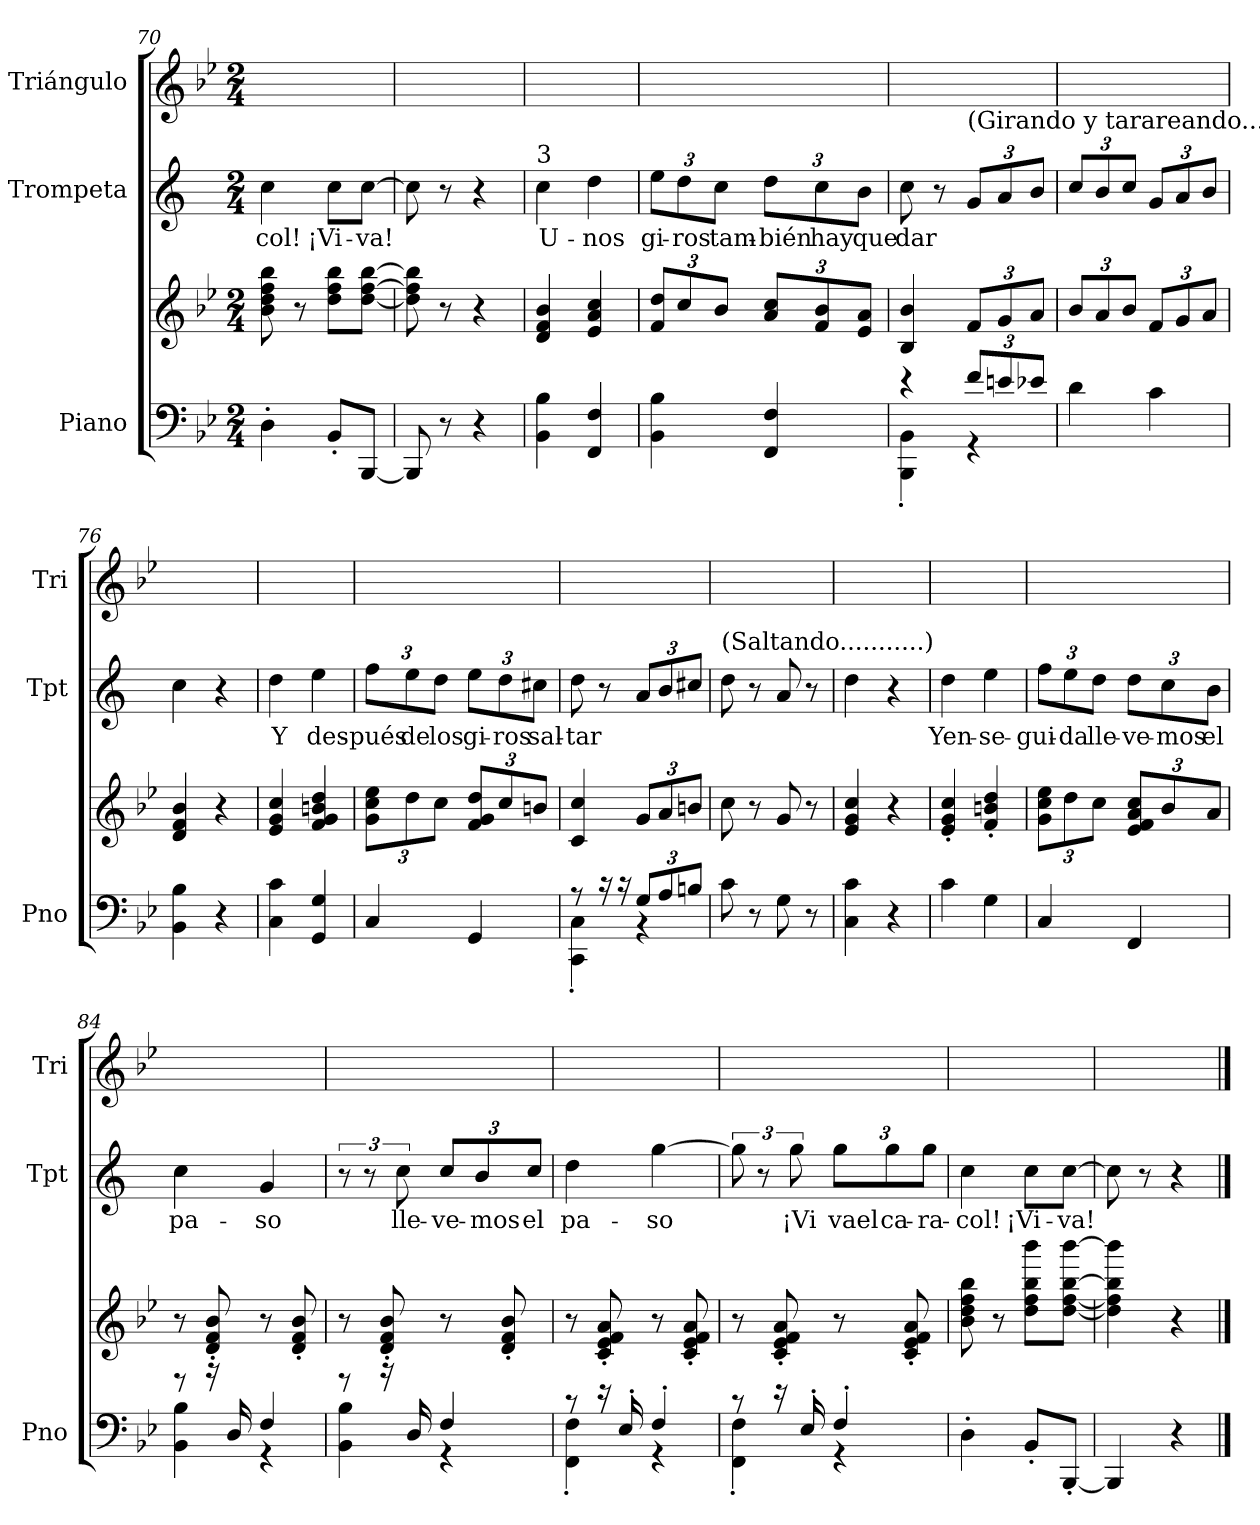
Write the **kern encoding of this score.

**kern	**kern	**kern	**text	**kern
*part3	*part3	*part2	*part2	*part1
*staff4	*staff3	*staff2	*staff2	*staff1
*I"Piano	*	*I"Trompeta	*	*I"Triángulo
*I'Pno	*	*I'Tpt	*	*I'Tri
*clefF4	*clefG2	*clefG2	*	*clefG2
*	*	*ITrd1c2	*	*
*k[b-e-]	*k[b-e-]	*k[b-e-]	*	*k[b-e-]
*M2/4	*M2/4	*M2/4	*	*M2/4
=70	=70	=70	=70	=70
!	!	!	!LO:LY:b	!
4D'\	8b-\ 8dd\ 8ff\ 8bb-\	4b-\	-col!	2ryy
.	8r	.	.	.
!	!	!	!LO:LY:b	!
8BB-'/L	8dd\ 8ff\ 8bb-\L	8b-\L	¡Vi-	.
!	!	!	!LO:LY:b	!
[8BBB-/J	[8dd\ [8ff\ [8bb-\J	[8b-\J	-va!	.
=71	=71	=71	=71	=71
8BBB-/]	8dd\] 8ff\] 8bb-\]	8b-\]	.	2ryy
8r	8r	8r	.	.
4r	4r	4r	.	.
=72	=72	=72	=72	=72
!	!	!LO:TX:a:t=3	!	!
!	!	!	!LO:LY:b	!
4BB-\ 4B-\	4d/ 4f/ 4b-/	4b-\	U-	2ryy
!	!	!	!LO:LY:b	!
4FF/ 4F/	4e-/ 4a/ 4cc/	4cc\	-nos	.
=73	=73	=73	=73	=73
*	*Xbrackettup	*Xbrackettup	*	*
!	!	!	!LO:LY:b	!
4BB-\ 4B-\	12f/ 12dd/L	12dd\L	gi-	2ryy
!	!	!	!LO:LY:b	!
.	12cc/	12cc\	-ros	.
!	!	!	!LO:LY:b	!
.	12b-/J	12b-\J	tam-	.
!	!	!	!LO:LY:b	!
4FF/ 4F/	12a/ 12cc/L	12cc\L	-bién	.
!	!	!	!LO:LY:b	!
.	12f/ 12b-/	12b-\	hay	.
!	!	!	!LO:LY:b	!
.	12e-/ 12a/J	12a\J	que	.
!!LO:LB:g=z
=74	=74	=74	=74	=74
*^	*	*	*	*
!	!	!	!	!LO:LY:b	!
4r	4BBB-\' 4BB-\'	4B-/ 4b-/	8b-\	dar	2ryy
.	.	.	8r	.	.
*Xbrackettup	*	*	*	*	*
!	!	!	!LO:TX:a:t=(Girando y tarareando.......)	!	!
12f/L	4r	12f/L	12f/L	.	.
12en/	.	12g/	12g/	.	.
12e-X/J	.	12a/J	12a/J	.	.
*v	*v	*	*	*	*
=75	=75	=75	=75	=75
4d\	12b-/L	12b-/L	.	2ryy
.	12a/	12a/	.	.
.	12b-/J	12b-/J	.	.
4c\	12f/L	12f/L	.	.
.	12g/	12g/	.	.
.	12a/J	12a/J	.	.
=76	=76	=76	=76	=76
4BB-\ 4B-\	4d/ 4f/ 4b-/	4b-\	.	2ryy
4r	4r	4r	.	.
=77	=77	=77	=77	=77
!	!	!	!LO:LY:b	!
4C\ 4c\	4e-/ 4g/ 4cc/	4cc\	Y	2ryy
!	!	!	!LO:LY:b	!
4GG/ 4G/	4f/ 4g/ 4bn/ 4dd/	4dd\	des-	.
=78	=78	=78	=78	=78
!	!	!	!LO:LY:b	!
4C/	12g\ 12cc\ 12ee-\L	12ee-\L	-pués	2ryy
!	!	!	!LO:LY:b	!
.	12dd\	12dd\	de	.
!	!	!	!LO:LY:b	!
.	12cc\J	12cc\J	los	.
!	!	!	!LO:LY:b	!
4GG/	12f/ 12g/ 12dd/L	12dd\L	gi-	.
!	!	!	!LO:LY:b	!
.	12cc/	12cc\	-ros	.
!	!	!	!LO:LY:b	!
.	12bn/J	12bn\J	sal-	.
!!LO:LB:g=z
=79	=79	=79	=79	=79
*^	*	*	*	*
!	!	!	!	!LO:LY:b	!
8r	4CC\' 4C\'	4c/ 4cc/	8cc\	-tar	2ryy
16r	.	.	8r	.	.
16r	.	.	.	.	.
12G/L	4r	12g/L	12g/L	.	.
12A/	.	12a/	12a/	.	.
12Bn/J	.	12bn/J	12bn/J	.	.
*v	*v	*	*	*	*
=80	=80	=80	=80	=80
!	!	!LO:TX:a:t=(Saltando...........)	!	!
8c\	8cc\	8cc\	.	2ryy
8r	8r	8r	.	.
8G\	8g/	8g/	.	.
8r	8r	8r	.	.
=81	=81	=81	=81	=81
4C\ 4c\	4e-/ 4g/ 4cc/	4cc\	.	2ryy
4r	4r	4r	.	.
=82	=82	=82	=82	=82
!	!	!	!LO:LY:b	!
4c\	4e-/' 4g/' 4cc/'	4cc\	Yen-	2ryy
!	!	!	!LO:LY:b	!
4G\	4f/' 4bn/' 4dd/'	4dd\	-se-	.
=83	=83	=83	=83	=83
!	!	!	!LO:LY:b	!
4C/	12g\ 12cc\ 12ee-\L	12ee-\L	-gui-	2ryy
!	!	!	!LO:LY:b	!
.	12dd\	12dd\	-da	.
!	!	!	!LO:LY:b	!
.	12cc\J	12cc\J	lle-	.
!	!	!	!LO:LY:b	!
4FF/	12e-/ 12f/ 12a/ 12cc/L	12cc\L	-ve-	.
!	!	!	!LO:LY:b	!
.	12b-/	12b-\	-mos	.
!	!	!	!LO:LY:b	!
.	12a/J	12a\J	el	.
=84	=84	=84	=84	=84
*^	*	*	*	*
!	!	!	!	!LO:LY:b	!
8r	4BB-\ 4B-\	8r	4b-\	pa-	2ryy
16r	.	8d/' 8f/' 8b-/'	.	.	.
16D/	.	.	.	.	.
!	!	!	!	!LO:LY:b	!
4F/	4r	8r	4f/	-so	.
.	.	8d/' 8f/' 8b-/'	.	.	.
!!LO:PB:g=z
=85	=85	=85	=85	=85	=85
*	*	*	*brackettup	*	*
8r	4BB-\ 4B-\	8r	12r	.	2ryy
.	.	.	12r	.	.
16r	.	8d/' 8f/' 8b-/'	.	.	.
!	!	!	!	!LO:LY:b	!
.	.	.	12b-\	lle-	.
16D/	.	.	.	.	.
*	*	*	*Xbrackettup	*	*
!	!	!	!	!LO:LY:b	!
4F/	4r	8r	12b-/L	-ve-	.
!	!	!	!	!LO:LY:b	!
.	.	.	12a/	-mos	.
.	.	8d/' 8f/' 8b-/'	.	.	.
!	!	!	!	!LO:LY:b	!
.	.	.	12b-/J	el	.
=86	=86	=86	=86	=86	=86
!	!	!	!	!LO:LY:b	!
8r	4FF\' 4F\'	8r	4cc\	pa-	2ryy
16r	.	8c/' 8e-/' 8f/' 8a/'	.	.	.
16E-'/	.	.	.	.	.
!	!	!	!	!LO:LY:b	!
4F'/	4r	8r	[4ff\	-so	.
.	.	8c/' 8e-/' 8f/' 8a/'	.	.	.
=87	=87	=87	=87	=87	=87
*	*	*	*brackettup	*	*
8r	4FF\' 4F\'	8r	12ff\]	.	2ryy
.	.	.	12r	.	.
16r	.	8c/' 8e-/' 8f/' 8a/'	.	.	.
!	!	!	!	!LO:LY:b	!
.	.	.	12ff\	¡Vi	.
16E-'/	.	.	.	.	.
*	*	*	*Xbrackettup	*	*
!	!	!	!	!LO:LY:b	!
4F'/	4r	8r	12ff\L	vael	.
!	!	!	!	!LO:LY:b	!
.	.	.	12ff\	ca-	.
.	.	8c/' 8e-/' 8f/' 8a/'	.	.	.
!	!	!	!	!LO:LY:b	!
.	.	.	12ff\J	-ra-	.
*v	*v	*	*	*	*
=88	=88	=88	=88	=88
!	!	!	!LO:LY:b	!
4D'\	8b-\ 8dd\ 8ff\ 8bb-\	4b-\	-col!	2ryy
.	8r	.	.	.
!	!	!	!LO:LY:b	!
8BB-'/L	8dd\ 8ff\ 8bb-\ 8bbb-\L	8b-\L	¡Vi-	.
!	!	!	!LO:LY:b	!
[8BBB-'/J	[8dd\ [8ff\ [8bb-\ [8bbb-\J	[8b-\J	-va!	.
=89	=89	=89	=89	=89
4BBB-/]	4dd\] 4ff\] 4bb-\] 4bbb-\]	8b-\]	.	2ryy
.	.	8r	.	.
4r	4r	4r	.	.
==	==	==	==	==
*-	*-	*-	*-	*-
